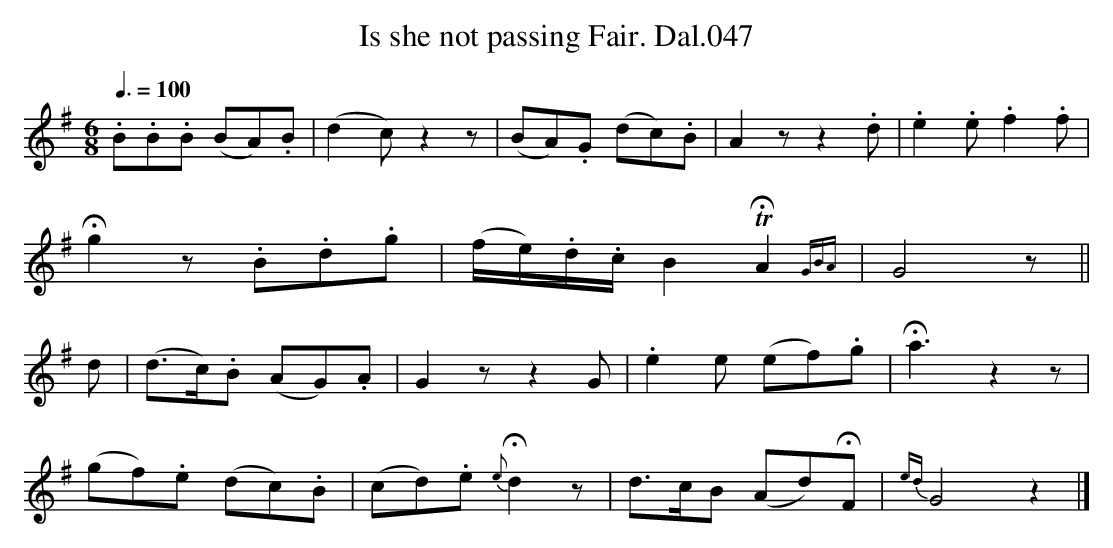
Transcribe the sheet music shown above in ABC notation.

X:1
T:Is she not passing Fair. Dal.047
M:6/8
Q:3/8=100
L:1/8
K:G
.B.B.B (BA).B | (d2c)z2z | (BA).G (dc).B | A2z z2.d | .e2.e .f2.f |
Hg2z .B.d.g | (f/e/).d/.c/ B2 THA2{GBA} | G4z ||
d | (d>c).B (AG).A | G2z z2G |.e2e (ef).g | Ha3 z2z |
(gf).e (dc).B | (cd).e {e}Hd2z | d>cB (Ad)HF | {ed}G4z2 |]
